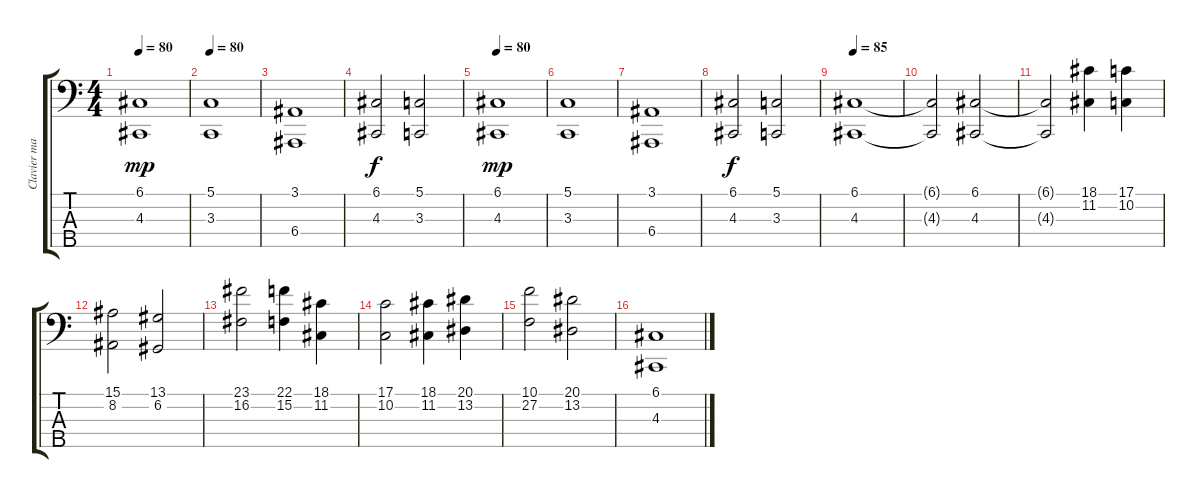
\track ("Clavier main gauche 1" "Clavier ma") {instrument stringensemble2}
\staff {score tabs}
\tuning (G2 D2 A1 E1 B0) {hide}
\ts (4 4)
\tempo 80
\clef f4
\ks c
(6.1 4.3).1{dy mp volume 13} |
\tempo 80
(5.1 3.3).1 |
(3.1 6.4).1 |
(6.1 4.3).2{dy f} (5.1 3.3).2 |
\tempo 80
(6.1 4.3).1{dy mp} |
(5.1 3.3).1 |
(3.1 6.4).1 |
(6.1 4.3).2{dy f} (5.1 3.3).2 |
\tempo 85
(6.1 4.3).1 |
(6.1{t} 4.3{t}).2 (6.1 4.3).2 |
(6.1{t} 4.3{t}).2 (18.1 11.2).4 (17.1 10.2).4 |
(15.1 8.2).2 (13.1 6.2).2 |
(23.1 16.2).2 (22.1 15.2).4 (18.1 11.2).4 |
(17.1 10.2).2 (18.1 11.2).4 (20.1 13.2).4 |
(10.1 27.2).2 (20.1 13.2).2 |
(6.1 4.3).1{volume 13}
